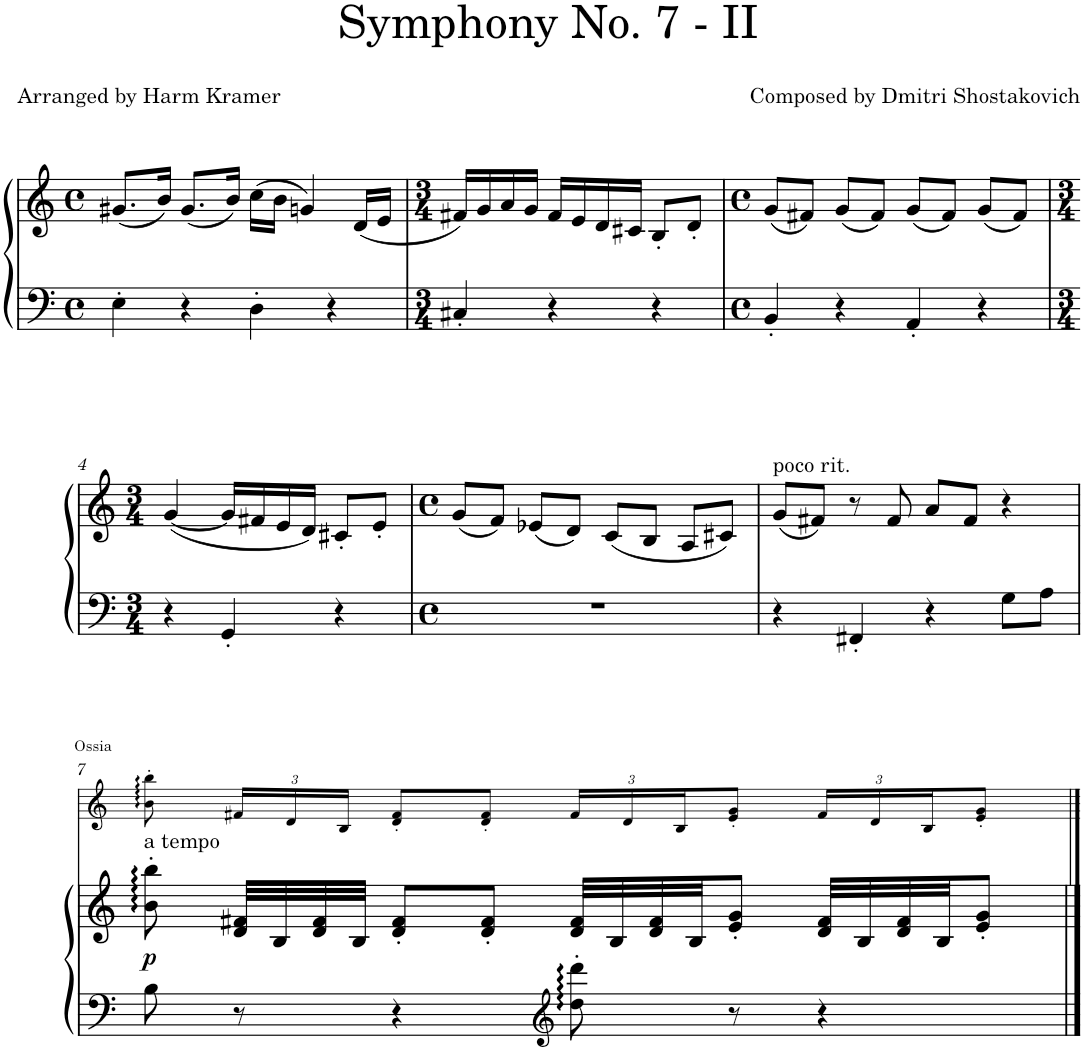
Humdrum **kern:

**kern	**kern	**dynam	**kern
*part2	*part2	*part2	*part1
*staff3	*staff2	*staff2/3	*staff1
*I"Piano	*	*	*I"Ossia
*I'Pno	*	*	*I'Ossia
*	*	*	*stria5
*clefF4	*clefG2	*	*clefG2
*k[]	*k[]	*	*k[]
*M4/4	*M4/4	*	*M4/4
*met(c)	*met(c)	*	*met(c)
=1	=1	=1	=1
4E'\	(8.g#X/L	.	1r
.	16b/Jk)	.	.
4r	(8.g#/L	.	.
.	16b/Jk)	.	.
4D'\	(16cc\LL	.	.
.	16b\JJ	.	.
.	4gn/)	.	.
4r	.	.	.
.	(16d/LL	.	.
.	16e/JJ	.	.
=2	=2	=2	=2
*M3/4	*M3/4	*	*M3/4
4C#X'/	16f#X/LL)	.	2.r
.	16g/	.	.
.	16a/	.	.
.	16g/JJ	.	.
4r	16f#/LL	.	.
.	16e/	.	.
.	16d/	.	.
.	16c#X/JJ	.	.
4r	8B'/L	.	.
.	8d'/J	.	.
=3	=3	=3	=3
*M4/4	*M4/4	*	*M4/4
*met(c)	*met(c)	*	*met(c)
4BB'/	(8g/L	.	1r
.	8f#X/J)	.	.
4r	(8g/L	.	.
.	8f#/J)	.	.
4AA'/	(8g/L	.	.
.	8f#/J)	.	.
4r	(8g/L	.	.
.	8f#/J)	.	.
!!LO:LB:g=z
=4	=4	=4	=4
*M3/4	*M3/4	*	*M3/4
4r	([4g/	.	2.r
4GG'/	16g/LL]	.	.
.	16f#X/	.	.
.	16e/	.	.
.	16d/JJ)	.	.
4r	8c#X'/L	.	.
.	8e'/J	.	.
=5	=5	=5	=5
*M4/4	*M4/4	*	*M4/4
*met(c)	*met(c)	*	*met(c)
1r	(8g/L	.	1r
.	8f/J)	.	.
.	(8e-X/L	.	.
.	8d/J)	.	.
.	(8c/L	.	.
.	8B/J	.	.
.	8A/L	.	.
.	8c#X/J)	.	.
=6	=6	=6	=6
!	!LO:TX:a:t=poco rit.	!	!
4r	(8g/L	.	1r
.	8f#X/J)	.	.
4FF#X'/	8r	.	.
.	8f#/	.	.
4r	8a/L	.	.
.	8f#/J	.	.
8G\L	4r	.	.
8A\J	.	.	.
!!LO:LB:g=z
=7	=7	=7	=7
!	!LO:TX:a:t=a tempo	!	!
!	!	!LO:DY:b	!
8B\	8b\::' 8bb\::'	p	8b\::' 8bb\::'
*	*	*	*Xbrackettup
8r	32d/ 32f#X/LLL	.	24f#X/LL
.	32B/	.	.
.	.	.	24d/
.	32d/ 32f#/	.	.
.	.	.	24B/JJ
.	32B/JJJ	.	.
4r	8d/' 8f#/'L	.	8d/' 8f#/'L
.	8d/' 8f#/'J	.	8d/' 8f#/'J
*clefG2	*	*	*
8dd\::' 8ddd\::'	32d/ 32f#/LLL	.	24f#/LL
.	32B/	.	.
.	.	.	24d/
.	32d/ 32f#/	.	.
.	.	.	24B/J
.	32B/JJ	.	.
8r	8e/' 8g/'J	.	8e/' 8g/'J
4r	32d/ 32f#/LLL	.	24f#/LL
.	32B/	.	.
.	.	.	24d/
.	32d/ 32f#/	.	.
.	.	.	24B/J
.	32B/JJ	.	.
.	8e/' 8g/'J	.	8e/' 8g/'J
==	==	==	==
*-	*-	*-	*-
